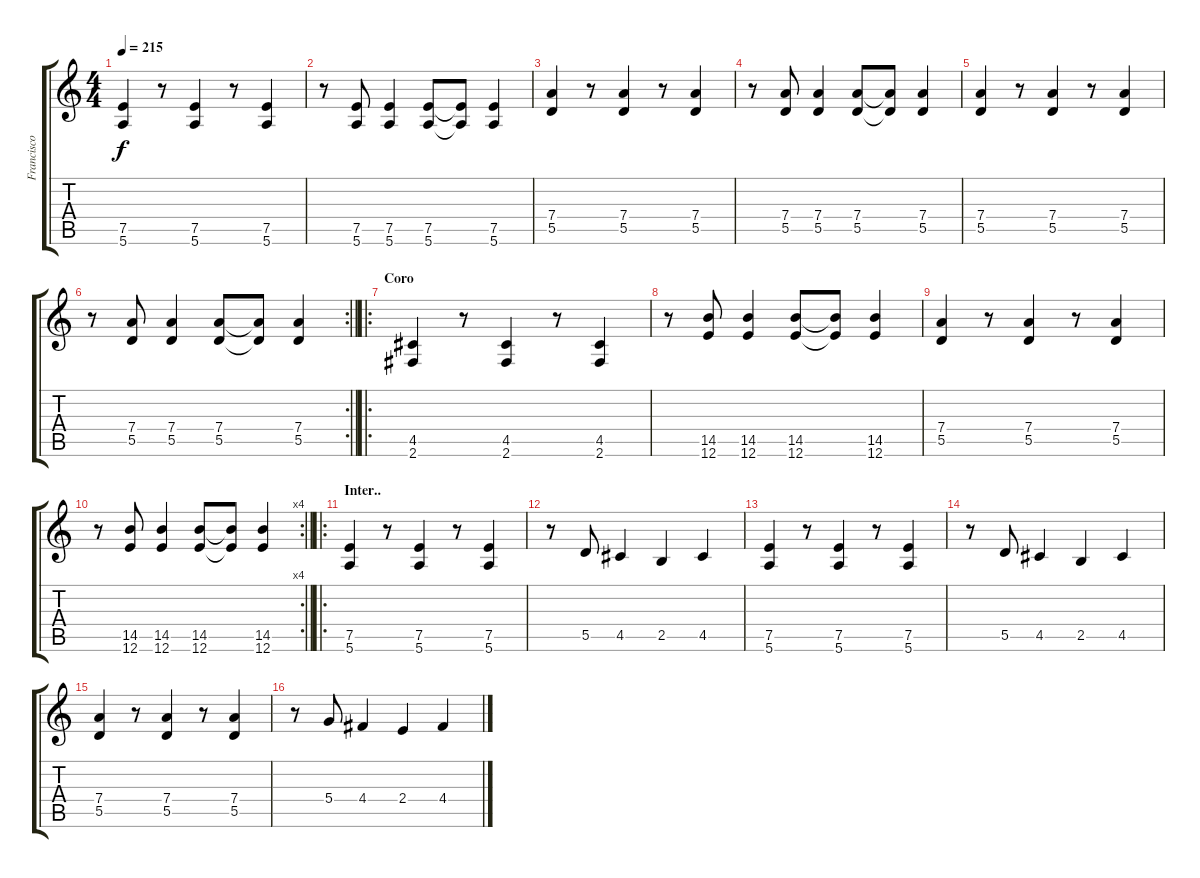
\track ("Francisco Duran" "Francisco ") {instrument overdrivenguitar}
\staff {score tabs}
\tuning (E4 B3 G3 D3 A2 E2) {hide}
\ts (4 4)
\tempo 215
\clef g2
\ks c
(7.5 5.6).4{dy f} r.8 (7.5 5.6).4 r.8 (7.5 5.6).4 |
r.8 (7.5 5.6).8 (7.5 5.6).4 (7.5 5.6).8 (7.5{t} 5.6{t}).8 (7.5 5.6).4 |
(7.4 5.5).4 r.8 (7.4 5.5).4 r.8 (7.4 5.5).4 |
r.8 (7.4 5.5).8 (7.4 5.5).4 (7.4 5.5).8 (7.4{t} 5.5{t}).8 (7.4 5.5).4 |
(7.4 5.5).4 r.8 (7.4 5.5).4 r.8 (7.4 5.5).4 |
\rc 2
\barLineRight lightlight
r.8 (7.4 5.5).8 (7.4 5.5).4 (7.4 5.5).8 (7.4{t} 5.5{t}).8 (7.4 5.5).4 |
\ro
\section ("" "Coro")
(4.5 2.6).4 r.8 (4.5 2.6).4 r.8 (4.5 2.6).4 |
r.8 (14.5 12.6).8 (14.5 12.6).4 (14.5 12.6).8 (14.5{t} 12.6{t}).8 (14.5 12.6).4 |
(7.4 5.5).4 r.8 (7.4 5.5).4 r.8 (7.4 5.5).4 |
\rc 4
\barLineRight lightlight
r.8 (14.5 12.6).8 (14.5 12.6).4 (14.5 12.6).8 (14.5{t} 12.6{t}).8 (14.5 12.6).4 |
\ro
\section ("" "Inter..")
(7.5 5.6).4 r.8 (7.5 5.6).4 r.8 (7.5 5.6).4 |
r.8 5.5.8 4.5.4 2.5.4 4.5.4 |
(7.5 5.6).4 r.8 (7.5 5.6).4 r.8 (7.5 5.6).4 |
r.8 5.5.8 4.5.4 2.5.4 4.5.4 |
(7.4 5.5).4 r.8 (7.4 5.5).4 r.8 (7.4 5.5).4 |
r.8 5.4.8 4.4.4 2.4.4 4.4.4
